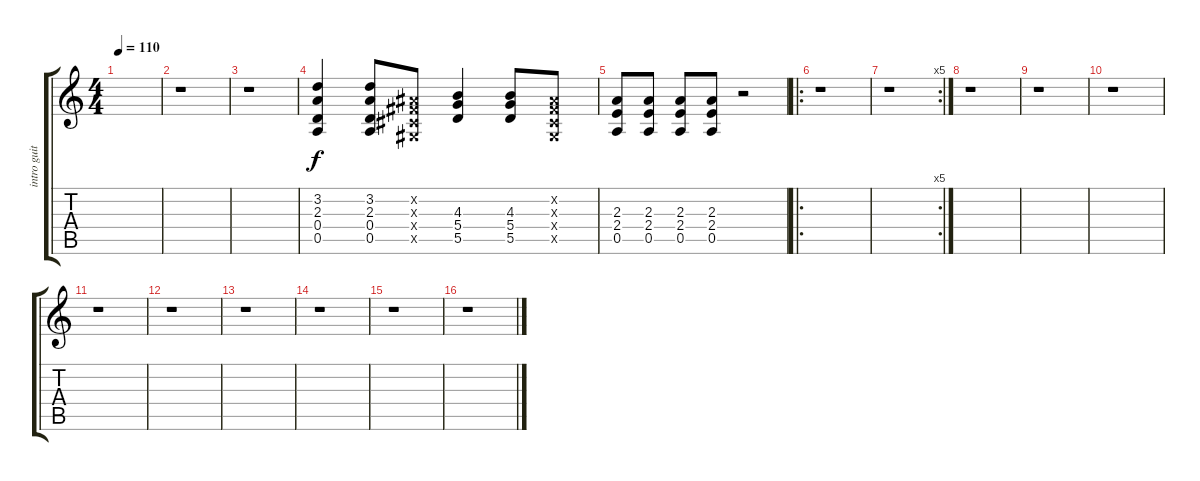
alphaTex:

\track ("intro guitar2" "intro guit") {instrument distortionguitar}
\staff {score tabs}
\tuning (E4 B3 G3 D3 A2 E2) {hide}
\ts (4 4)
\tempo 110
\clef g2
\ks c
|
r.1 |
r.1 |
(3.2 2.3 0.4 0.5).4 (3.2 2.3 0.4 0.5).8 (-1.2{x} -1.3{x} -1.4{x} -1.5{x}).8 (4.3 5.4 5.5).4 (4.3 5.4 5.5).8 (-1.2{x} -1.3{x} -1.4{x} -1.5{x}).8 |
(2.3 2.4 0.5).8 (2.3 2.4 0.5).8 (2.3 2.4 0.5).8 (2.3 2.4 0.5).8 r.2 |
\ro
r.1 |
\rc 5
r.1 |
r.1 |
r.1 |
r.1 |
r.1 |
r.1 |
r.1 |
r.1 |
r.1 |
r.1
